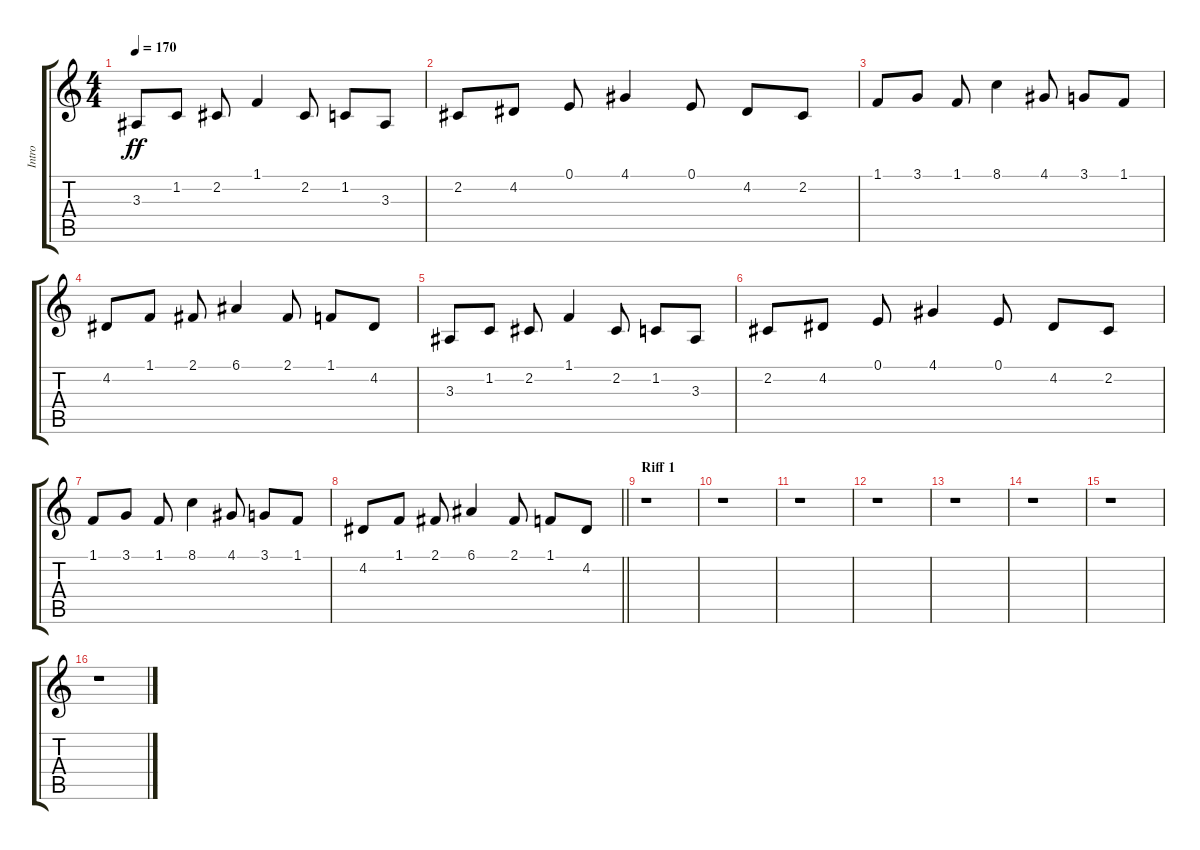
\track ("Intro" "Intro") {instrument pad5bowed}
\staff {score tabs}
\tuning (E4 B3 G3 D3 A2 E2) {hide}
\ts (4 4)
\tempo 170
\clef g2
\ks c
3.3.8{dy ff} 1.2.8 2.2.8 1.1.4 2.2.8 1.2.8 3.3.8 |
2.2.8 4.2.8 0.1.8 4.1.4 0.1.8 4.2.8 2.2.8 |
1.1.8 3.1.8 1.1.8 8.1.4 4.1.8 3.1.8 1.1.8 |
4.2.8 1.1.8 2.1.8 6.1.4 2.1.8 1.1.8 4.2.8 |
3.3.8 1.2.8 2.2.8 1.1.4 2.2.8 1.2.8 3.3.8 |
2.2.8 4.2.8 0.1.8 4.1.4 0.1.8 4.2.8 2.2.8 |
1.1.8 3.1.8 1.1.8 8.1.4 4.1.8 3.1.8 1.1.8 |
\barLineRight lightlight
4.2.8 1.1.8 2.1.8 6.1.4 2.1.8 1.1.8 4.2.8 |
\section ("" "Riff 1")
r.1 |
r.1 |
r.1 |
r.1 |
r.1 |
r.1 |
r.1 |
r.1
